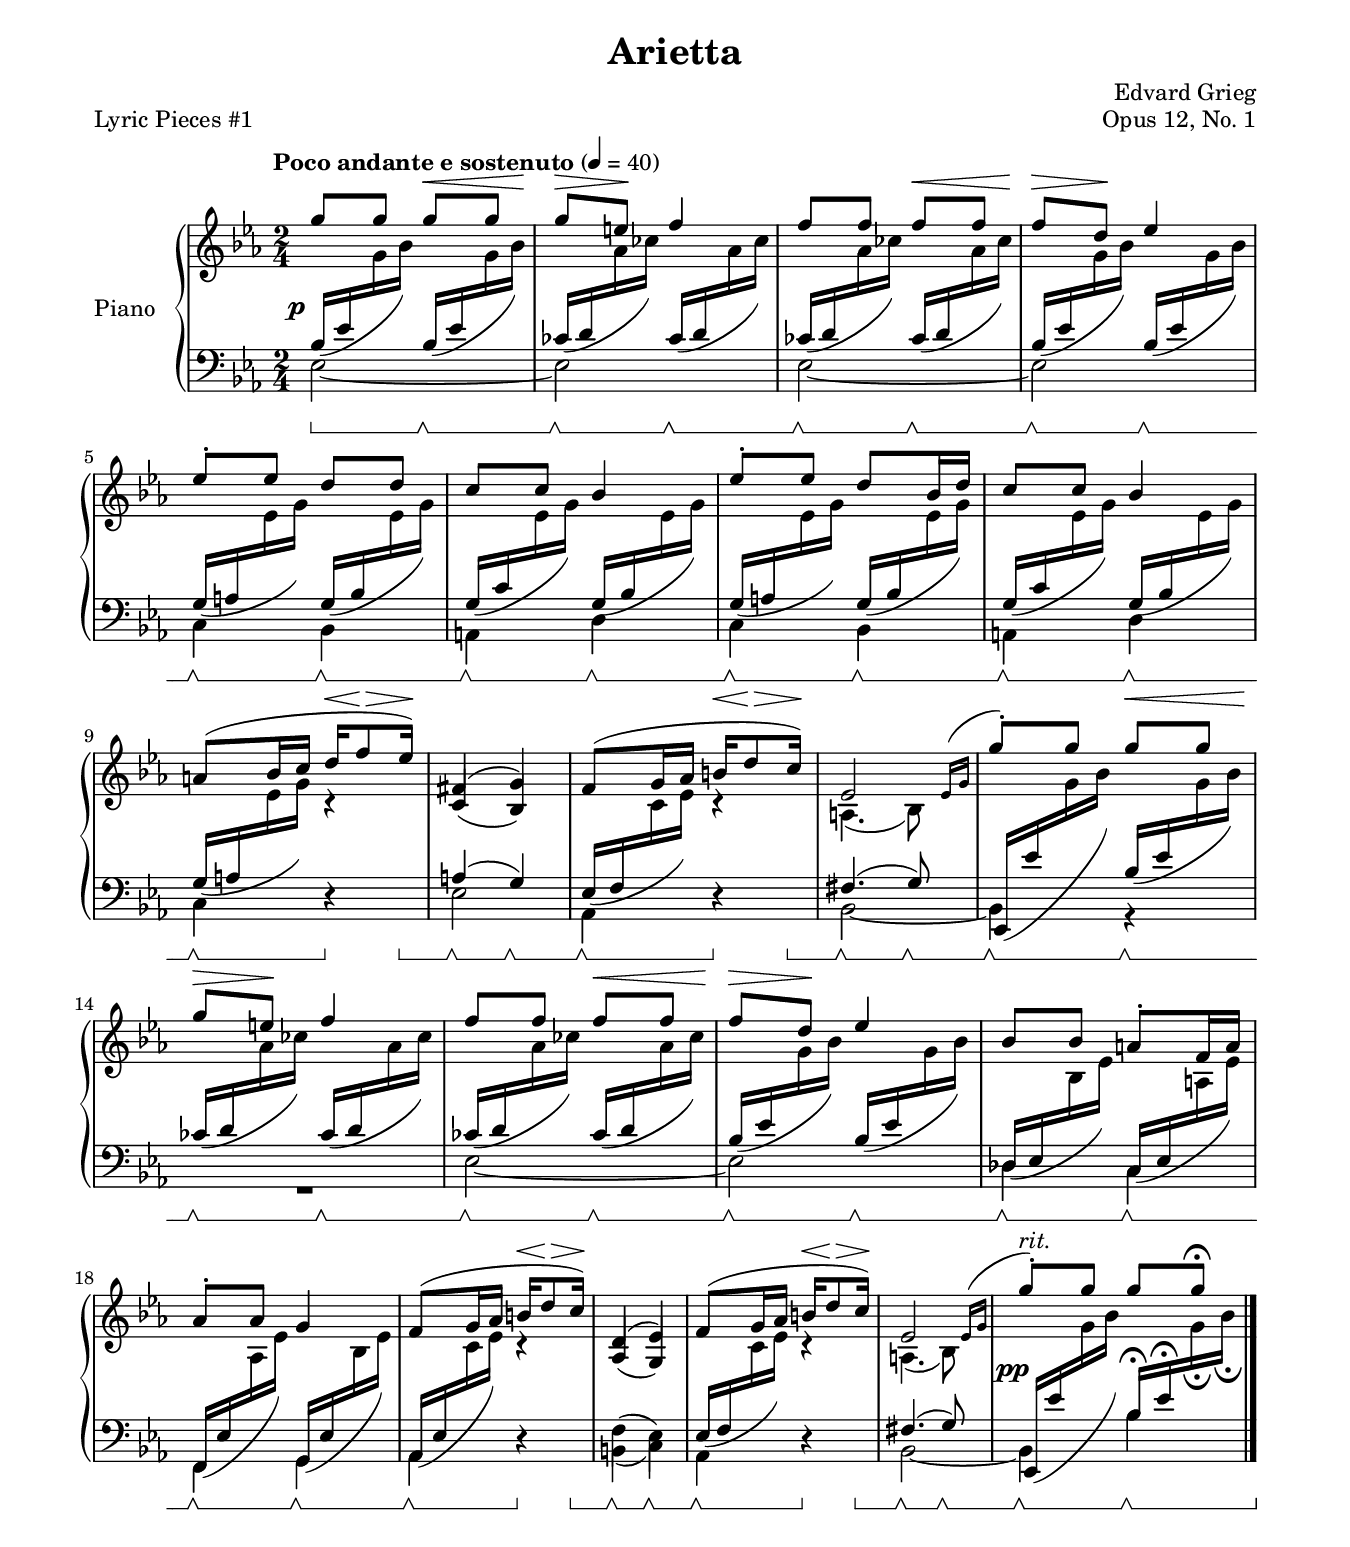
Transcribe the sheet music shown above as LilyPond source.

\version "2.24.4"
\language "english"


\paper {
   #(set-paper-size '(cons (* 9 in) (* 12 in)))
   top-margin = 0.625\in
   bottom-margin = 0.625\in
   left-margin = 0.625\in
   right-margin = 0.625\in
}


\header {
   title = "Lyric Pieces"
}


\version "2.24.0"
\language "english"

%{
TODO:
- Force page spacing
- Make slurs pretty again
%}


right_hand_dynamics = {
   % Measure 1--4 
   s4 s4\< |
   s8\> s8\! s4 |
   s4 s4\< |
   s8\> s8\! s4 |
   
   % Measure 5--8
   s2 |
   s2 |
   s2 |
   s2 |
   
   % Measure 9--13
   s4 s16\< s8\> s16\! |
   s2 |
   s4 s16\< s8\> s16\! |
   s2 |
   s4 s4\< |
   
   % Measure 14--17
   s8\> s8\! s4 |
   s4 s4\< |
   s8\> s8\! s4 |
   s2 |
   
   % Measure 18--23
   s2 |
   s4 s16\< s8\> s16\! |
   s2 |
   s4 s16\< s8\> s16\! |
   s2 |
   s2^"rit." |
   
}

right_hand = {
   \clef treble
   \key e-flat \major
   \time 2/4
   \tempo "Poco andante e sostenuto" 4 = 40
   
   % Measure 1--4  
   \stemUp g''8 g''8 g''8 g''8 |
   g''8 e''8 f''4 |
   f''8 f''8 f''8 f''8 |
   f''8 d''8 e-flat''4 | \break
   
   % Measure 5--8
   e-flat''8^\staccato e-flat''8 d''8 d''8 |
   c''8 c''8 b-flat'4 |
   e-flat''8^\staccato e-flat''8 d''8 b-flat'16 d''16 |
   c''8 c''8 b-flat'4 | \break
   
   % Measure 9--13
   a'8^( b-flat'16 c''16 d''16 f''8 e-flat''16) |
   <<{f-sharp'4( g'4)}\\{\stemUp c'4( b-flat4)}>> |
   f'8^( g'16 a-flat'16 b'16 d''8 c''16) |
   <<{e-flat'2}\\{a4.( b-flat8)}>>  |
   \acciaccatura {\bar "" \slurUp e-flat'16 g'16 \bar "|"} g''8^\staccato g''8 g''8 g''8 | \break
   
   % Measure 14--17
   g''8 e''8 f''4 |
   f''8 f''8 f''8 f''8 |
   f''8 d''8 e-flat''4 |
   b-flat'8 b-flat'8 a'8^\staccato f'16 a'16 | \break
   
   % Measure 18--23
   a-flat'8^\staccato a-flat'8 g'4 |
   f'8^( g'16 a-flat'16 b'16 d''8 c''16) |
   <<{d'4( e-flat'4)}\\{\stemUp a-flat4( g4)}>> |
   f'8^( g'16 a-flat'16 b'16 d''8 c''16) |
   <<{e-flat'2}\\{a4.( b-flat8)}>> |
   \acciaccatura {\bar "" \slurUp e-flat'16 g'16 \bar "|"} g''8^\staccato g''8 g''8 g''8\fermata | \fine
}


dynamics = {
   \override DynamicText.X-offset = #-2
   
   % Measure 1--4
   s2\p |
   s2 |
   s2 |
   s2 |
   
   % Measure 5--8
   s2 |
   s2 |
   s2 |
   s2 |
   
   % Measure 9--13
   s2 |
   s2 |
   s2 |
   s2 |
   s2 |
   
   % Measure 14--17
   s2 |
   s2 |
   s2 |
   s2 |
   
   % Measure 18--23
   s2 |
   s2 |
   s2 |
   s2 |
   s2 |
   s2\pp |
}

left_hand = {
   \clef bass
   \key e-flat \major
   \time 2/4
   
   % Measure 1--4
   <<{\slurDown b-flat16( e-flat'16 \change Staff = "right_hand" \stemDown g'16 b-flat'16) \change Staff = "left_hand" \stemUp b-flat16( e-flat'16 \change Staff = "right_hand" \stemDown g'16 b-flat'16)}\\{e-flat2~}>> |
   <<{\slurDown c-flat'16( d'16 \change Staff = "right_hand" \stemDown a-flat'16 c-flat''16) \change Staff = "left_hand" \stemUp c-flat'16( d'16 \change Staff = "right_hand" \stemDown a-flat'16 c-flat''16)}\\{e-flat2}>> |
   <<{\slurDown c-flat'16( d'16 \change Staff = "right_hand" \stemDown a-flat'16 c-flat''16) \change Staff = "left_hand" \stemUp c-flat'16( d'16 \change Staff = "right_hand" \stemDown a-flat'16 c-flat''16)}\\{e-flat2~}>> |
   <<{\slurDown b-flat16( e-flat'16 \change Staff = "right_hand" \stemDown g'16 b-flat'16) \change Staff = "left_hand" \stemUp b-flat16( e-flat'16 \change Staff = "right_hand" \stemDown g'16 b-flat'16)}\\{e-flat2}>> | \break
   
   % Measure 5--8
   <<{\slurDown g16( a16 \change Staff = "right_hand" \stemDown e-flat'16 g'16) \change Staff = "left_hand" \stemUp g16( b-flat16 \change Staff = "right_hand" \stemDown e-flat'16 g'16)}\\{c4 b-flat,4}>> |
   <<{\slurDown g16( c'16 \change Staff = "right_hand" \stemDown e-flat'16 g'16) \change Staff = "left_hand" \stemUp g16( b-flat16 \change Staff = "right_hand" \stemDown e-flat'16 g'16)}\\{a,4 d4}>> |
   <<{\slurDown g16( a16 \change Staff = "right_hand" \stemDown e-flat'16 g'16) \change Staff = "left_hand" \stemUp g16( b-flat16 \change Staff = "right_hand" \stemDown e-flat'16 g'16)}\\{c4 b-flat,4}>> |
   <<{\slurDown g16( c'16 \change Staff = "right_hand" \stemDown e-flat'16 g'16) \change Staff = "left_hand" \stemUp g16( b-flat16 \change Staff = "right_hand" \stemDown e-flat'16 g'16)}\\{a,4 d4}>> | \break
   
   % Measure 9--13
   <<{\slurDown g16( a16 \change Staff = "right_hand" \stemDown e-flat'16 g'16) c'4\rest}\\{c4 d4\rest}>> |
   <<{a4( g4)}\\{e-flat2}>> |
   <<{\slurDown e-flat16( f16 \change Staff = "right_hand" \stemDown c'16 e-flat'16) c'4\rest}\\{a-flat,4 d4\rest}>> |
   <<{f-sharp4.( g8)}\\{b-flat,2~}>> |
   <<{\slurDown e-flat,16( e-flat'16 \change Staff = "right_hand" \stemDown g'16 b-flat'16) \change Staff = "left_hand" \stemUp b-flat16( e-flat'16 \change Staff = "right_hand" \stemDown g'16 b-flat'16)}\\{b-flat,4 r4}>> | \break
   
   % Measure 14--17
   <<{\slurDown c-flat'16( d'16 \change Staff = "right_hand" \stemDown a-flat'16 c-flat''16) \change Staff = "left_hand" \stemUp c-flat'16( d'16 \change Staff = "right_hand" \stemDown a-flat'16 c-flat''16)}\\{R2}>> |
   <<{\slurDown c-flat'16( d'16 \change Staff = "right_hand" \stemDown a-flat'16 c-flat''16) \change Staff = "left_hand" \stemUp  c-flat'16( d'16 \change Staff = "right_hand" \stemDown a-flat'16 c-flat''16)}\\{e-flat2~}>> |
   <<{\slurDown b-flat16( e-flat'16 \change Staff = "right_hand" \stemDown g'16 b-flat'16) \change Staff = "left_hand" \stemUp b-flat16( e-flat'16 \change Staff = "right_hand" \stemDown g'16 b-flat'16)}\\{e-flat2}>> |
   <<{\slurDown \stemUp d-flat16( e-flat16 \change Staff = "right_hand" \stemDown b-flat16 e-flat'16) \change Staff = "left_hand" \stemUp c16( e-flat16 \change Staff = "right_hand" \stemDown a16 e-flat'16)}\\{d-flat4 c4}>> | \break
   
   % Measure 18--23
   <<{\slurDown f,16( e-flat16 \change Staff = "right_hand" \stemDown a-flat16 e-flat'16) \change Staff = "left_hand" \stemUp g,16( e-flat16 \change Staff = "right_hand" \stemDown b-flat16 e-flat'16)}\\{f,4 g,4}>> |
   <<{\slurDown a-flat,16( e-flat16 \change Staff = "right_hand" \stemDown c'16 e-flat'16) c'4\rest}\\{a-flat,4 d4\rest}>> |
   <<{\stemDown f4( e-flat4)}\\{b,4( c4)}>> |
   <<{\slurDown e-flat16( f16 \change Staff = "right_hand" \stemDown c'16 e-flat'16) c'4\rest}\\{a-flat,4 d4\rest}>> |
   <<{f-sharp4.( g8)}\\{b-flat,2~}>> |
   <<{\slurDown e-flat,16( e-flat'16 \change Staff = "right_hand" \stemDown g'16 b-flat'16) \change Staff = "left_hand" \stemUp b-flat16\fermata e-flat'16\fermata \change Staff = "right_hand" \stemDown g'16_\fermata b-flat'16_\fermata}\\{b-flat,4 b-flat4}>> | \fine
}


pedal = {
   \set Staff.pedalSustainStyle = #'bracket
   
   % Measure 1--4
   s4\sustainOn s4\sustainOff\sustainOn |
   s4\sustainOff\sustainOn s4\sustainOff\sustainOn |
   s4\sustainOff\sustainOn s4\sustainOff\sustainOn |
   s4\sustainOff\sustainOn s4\sustainOff\sustainOn |
   
   % Measure 5--8
   s4\sustainOff\sustainOn s4\sustainOff\sustainOn |
   s4\sustainOff\sustainOn s4\sustainOff\sustainOn |
   s4\sustainOff\sustainOn s4\sustainOff\sustainOn |
   s4\sustainOff\sustainOn s4\sustainOff\sustainOn |
   
   % Measure 9--13
   s4\sustainOff\sustainOn s8.\sustainOff s16 \sustainOn |
   s4\sustainOff\sustainOn s4\sustainOff\sustainOn |
   s4\sustainOff\sustainOn s8.\sustainOff s16 \sustainOn |
   s4.\sustainOff\sustainOn s8\sustainOff\sustainOn |
   s4\sustainOff\sustainOn s4\sustainOff\sustainOn |
   
   % Measure 14--17
   s4\sustainOff\sustainOn s4\sustainOff\sustainOn |
   s4\sustainOff\sustainOn s4\sustainOff\sustainOn |
   s4\sustainOff\sustainOn s4\sustainOff\sustainOn |
   s4\sustainOff\sustainOn s4\sustainOff\sustainOn |
   
   % Measure 18--23
   s4\sustainOff\sustainOn s4\sustainOff\sustainOn |
   s4\sustainOff\sustainOn s8.\sustainOff s16 \sustainOn |
   s4\sustainOff\sustainOn s4\sustainOff\sustainOn |
   s4\sustainOff\sustainOn s8.\sustainOff s16 \sustainOn |
   s4.\sustainOff\sustainOn s8\sustainOff\sustainOn |
   s4\sustainOff\sustainOn s4\sustainOff\sustainOn |
}


\paper {
   #(set-paper-size '(cons (* 9 in) (* 12 in)))
   top-margin = 0.625\in
   bottom-margin = 0.625\in
   left-margin = 0.625\in
   right-margin = 0.625\in
   
   system-system-spacing =
    #'((basic-distance . 12)
       (minimum-distance . 8)
       (padding . 1)
       (stretchability . 60))
}


\bookpart {
   \header {
      title = "Arietta"
      composer = "Edvard Grieg"
      opus = "Opus 12, No. 1"
      piece = "Lyric Pieces #1"
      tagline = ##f
   }

   \score {
      \new PianoStaff \with {instrumentName = "Piano"}
      <<
         \new Dynamics \right_hand_dynamics
         \new Staff = "right_hand" \right_hand
         \new Dynamics \dynamics
         \new Staff = "left_hand" \left_hand
         \new Dynamics \pedal
      >>
      \layout {
         \context {
            \Staff
            \override VerticalAxisGroup.staff-staff-spacing.basic-distance = #12
         }
      }
   }
}

